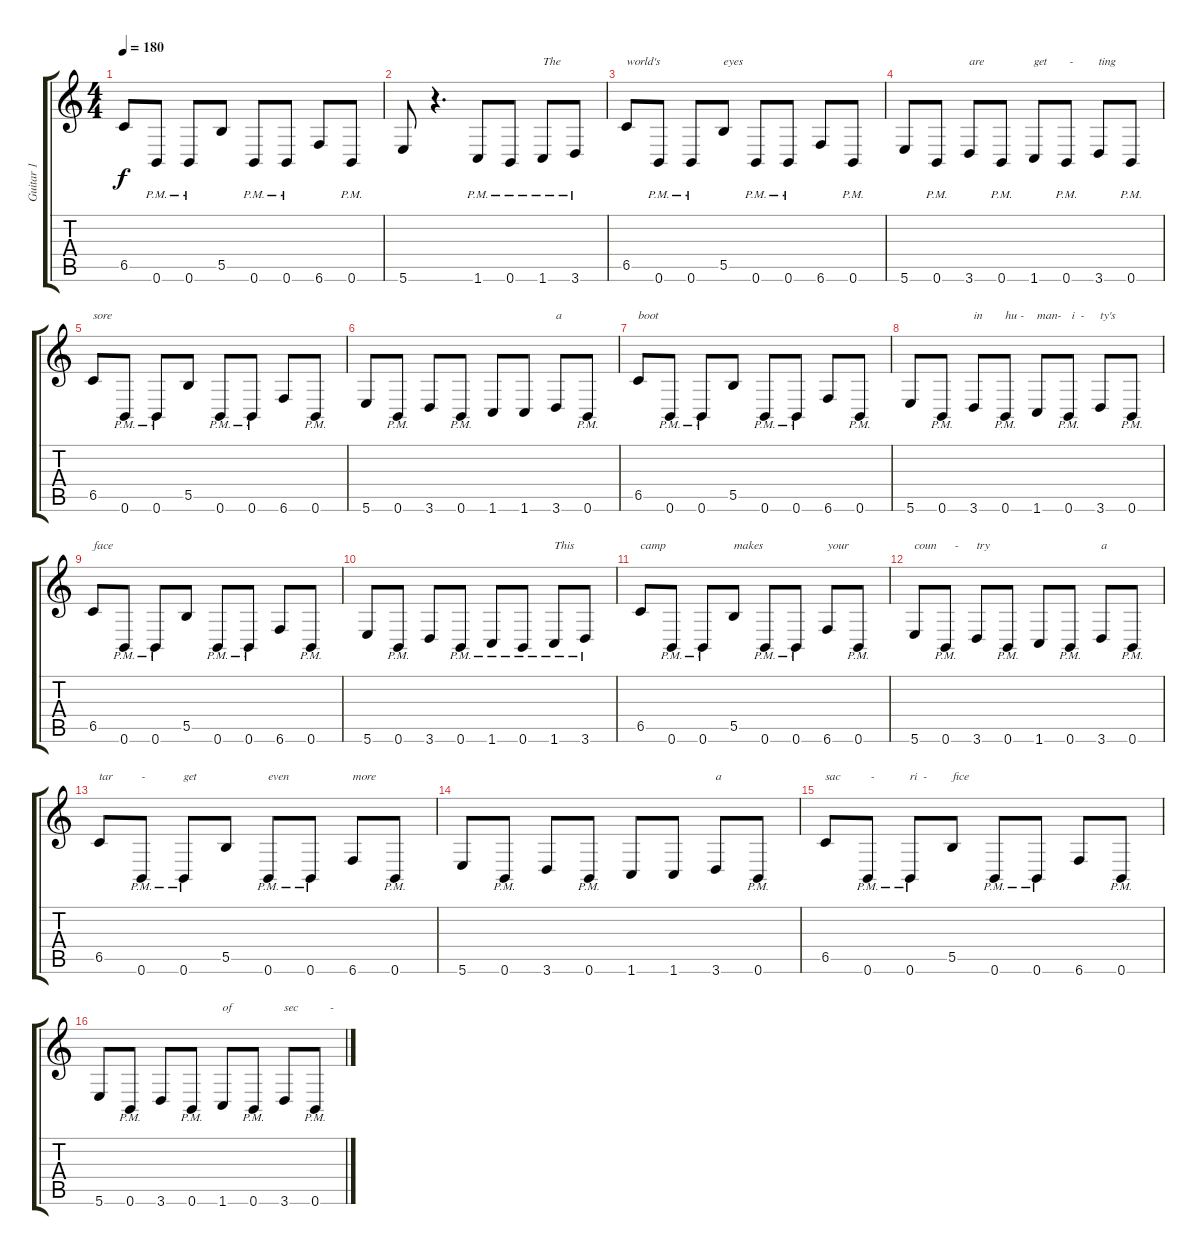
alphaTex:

\track ("Guitar 1" "Guitar 1") {instrument distortionguitar}
\staff {score tabs}
\tuning (Db4 Ab3 E3 B2 Gb2 B1) {hide}
\ts (4 4)
\tempo 180
\clef g2
\ks c
6.5.8{dy f} 0.6{pm}.8 0.6{pm}.8 5.5.8 0.6{pm}.8 0.6{pm}.8 6.6.8 0.6{pm}.8 |
5.6.8 r.4{d} 1.6{pm}.8 0.6{pm}.8 1.6{pm}.8{txt "The "} 3.6{pm}.8 |
6.5.8{txt "world's"} 0.6{pm}.8 0.6{pm}.8 5.5.8{txt "eyes"} 0.6{pm}.8 0.6{pm}.8 6.6.8 0.6{pm}.8 |
5.6.8 0.6{pm}.8 3.6.8{txt "are"} 0.6{pm}.8 1.6.8{txt "get"} 0.6{pm}.8{txt " -"} 3.6.8{txt "ting"} 0.6{pm}.8 |
6.5.8{txt "sore"} 0.6{pm}.8 0.6{pm}.8 5.5.8 0.6{pm}.8 0.6{pm}.8 6.6.8 0.6{pm}.8 |
5.6.8 0.6{pm}.8 3.6.8 0.6{pm}.8 1.6.8 1.6.8 3.6.8{txt "a"} 0.6{pm}.8 |
6.5.8{txt "boot"} 0.6{pm}.8 0.6{pm}.8 5.5.8 0.6{pm}.8 0.6{pm}.8 6.6.8 0.6{pm}.8 |
5.6.8 0.6{pm}.8 3.6.8{txt "in"} 0.6{pm}.8{txt "hu -"} 1.6.8{txt "man-"} 0.6{pm}.8{txt " i  -"} 3.6.8{txt "ty's"} 0.6{pm}.8 |
6.5.8{txt "face"} 0.6{pm}.8 0.6{pm}.8 5.5.8 0.6{pm}.8 0.6{pm}.8 6.6.8 0.6{pm}.8 |
5.6.8 0.6{pm}.8 3.6.8 0.6{pm}.8 1.6{pm}.8 0.6{pm}.8 1.6{pm}.8{txt "This"} 3.6{pm}.8 |
6.5.8{txt "camp"} 0.6{pm}.8 0.6{pm}.8 5.5.8{txt "makes"} 0.6{pm}.8 0.6{pm}.8 6.6.8{txt "your"} 0.6{pm}.8 |
5.6.8{txt "coun"} 0.6{pm}.8{txt "   -"} 3.6.8{txt "try"} 0.6{pm}.8 1.6.8 0.6{pm}.8 3.6.8{txt "a"} 0.6{pm}.8 |
6.5.8{txt "tar"} 0.6{pm}.8{txt "-"} 0.6{pm}.8{txt "get"} 5.5.8 0.6{pm}.8{txt "even"} 0.6{pm}.8 6.6.8{txt "more"} 0.6{pm}.8 |
5.6.8 0.6{pm}.8 3.6.8 0.6{pm}.8 1.6.8 1.6.8 3.6.8{txt "a"} 0.6{pm}.8 |
6.5.8{txt "sac"} 0.6{pm}.8{txt " -"} 0.6{pm}.8{txt "ri  -"} 5.5.8{txt "fice"} 0.6{pm}.8 0.6{pm}.8 6.6.8 0.6{pm}.8 |
5.6.8 0.6{pm}.8 3.6.8 0.6{pm}.8 1.6.8{txt "of"} 0.6{pm}.8 3.6.8{txt "sec"} 0.6{pm}.8{txt "     -"}
